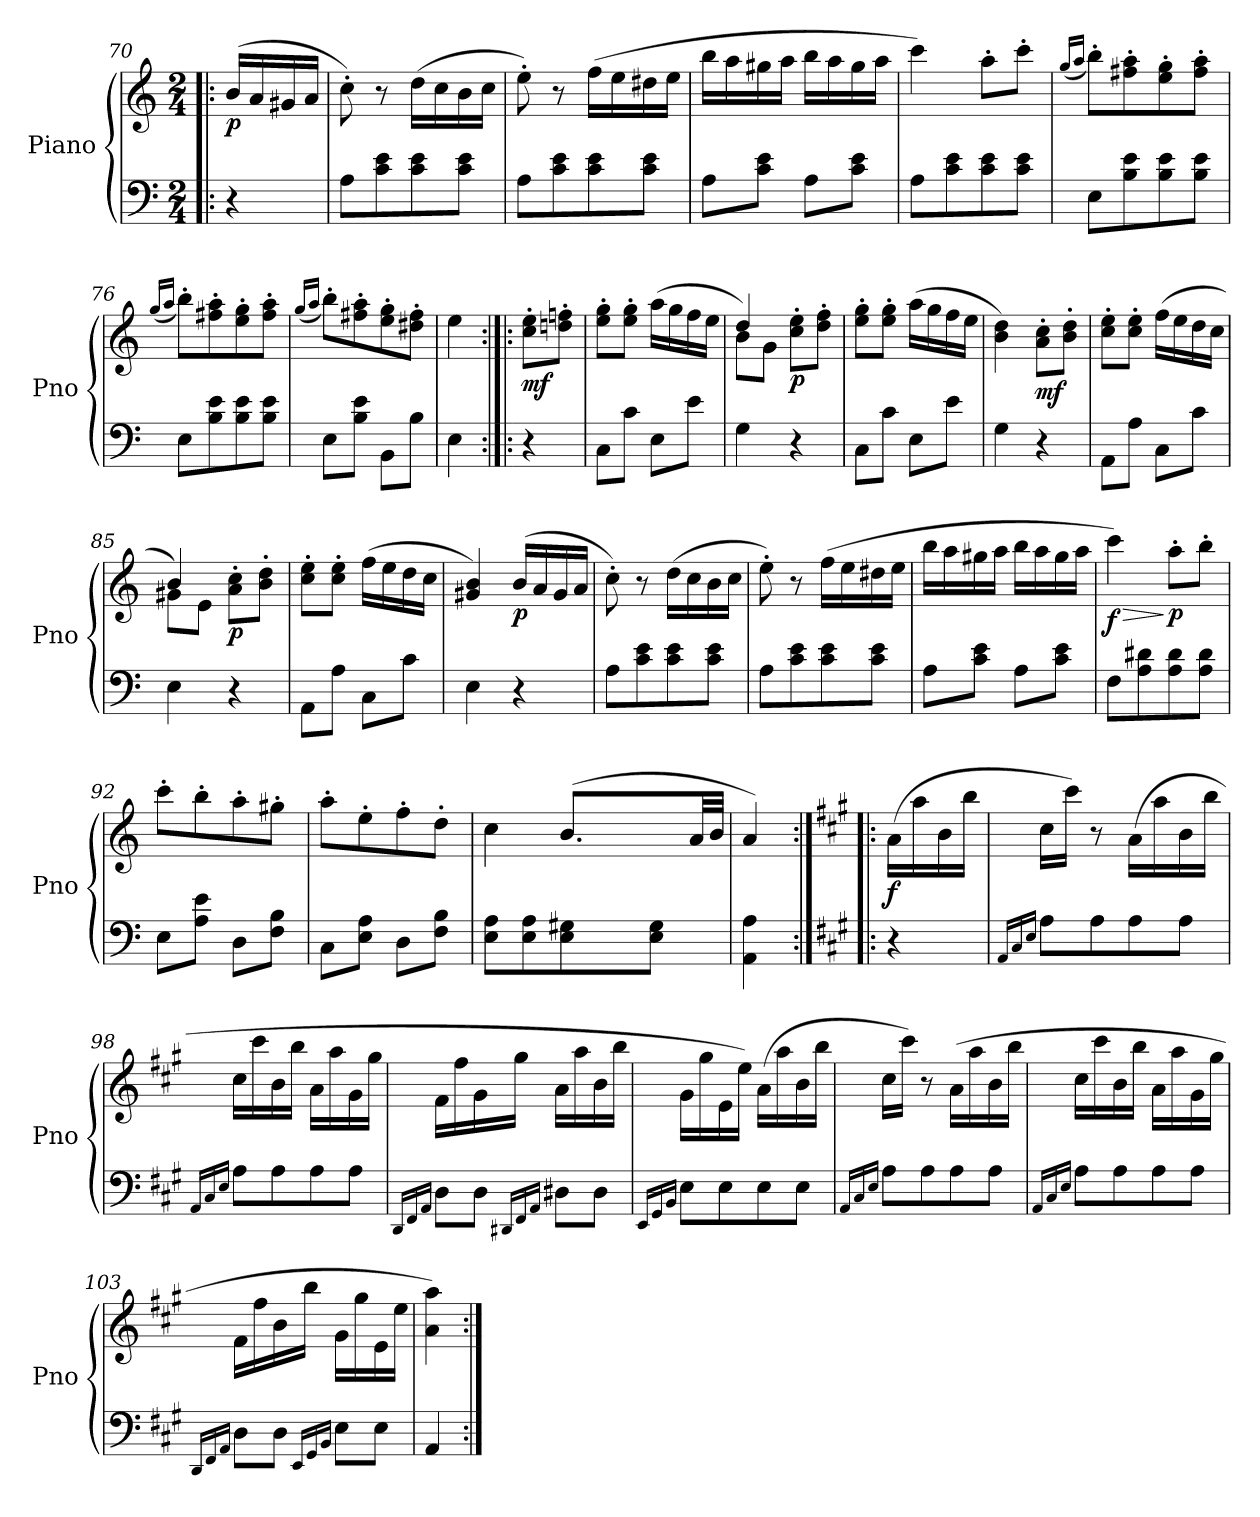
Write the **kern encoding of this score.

**kern	**kern	**dynam
*part1	*part1	*part1
*staff2	*staff1	*staff1/2
*I"Piano	*	*
*I'Pno	*	*
*clefF4	*clefG2	*
*k[]	*k[]	*
*M2/4	*M2/4	*
=70!|:	=70!|:	=70!|:
!	!	!LO:DY:b
4r	(<16b/LL	p
.	16a/	.
.	16g#X/	.
.	16a/JJ	.
=71	=71	=71
8A\L	8cc'\)	.
8c\ 8e\	8r	.
8c\ 8e\	(>16dd\LL	.
.	16cc\	.
8c\ 8e\J	16b\	.
.	16cc\JJ	.
=72	=72	=72
8A\L	8ee'\)	.
8c\ 8e\	8r	.
8c\ 8e\	(>16ff\LL	.
.	16ee\	.
8c\ 8e\J	16dd#X\	.
.	16ee\JJ	.
!!LO:LB:g=z
=73	=73	=73
8A\L	16bb\LL	.
.	16aa\	.
8c\ 8e\J	16gg#X\	.
.	16aa\JJ	.
8A\L	16bb\LL	.
.	16aa\	.
8c\ 8e\J	16gg#\	.
.	16aa\JJ	.
=74	=74	=74
8A\L	4ccc\)	.
8c\ 8e\	.	.
8c\ 8e\	8aa'\L	.
8c\ 8e\J	8ccc'\J	.
=75	=75	=75
.	(<16qgg/LL	.
.	16qaa/JJ	.
8E\L	8bb'\L)	.
8B\ 8e\	8ff#X\' 8aa\'	.
8B\ 8e\	8ee\' 8gg\'	.
8B\ 8e\J	8ff#\' 8aa\'J	.
=76	=76	=76
.	(<16qgg/LL	.
.	16qaa/JJ	.
8E\L	8bb'\L)	.
8B\ 8e\	8ff#X\' 8aa\'	.
8B\ 8e\	8ee\' 8gg\'	.
8B\ 8e\J	8ff#\' 8aa\'J	.
=77	=77	=77
.	(<16qgg/LL	.
.	16qaa/JJ	.
8E\L	8bb'\L)	.
8B\ 8e\J	8ff#X\' 8aa\'	.
8BB\L	8ee\' 8gg\'	.
8B\J	8dd#X\' 8ff#\'J	.
=78	=78	=78
4E\	4ee\	.
!!LO:LB:g=z
=79:|!|:	=79:|!|:	=79:|!|:
!	!	!LO:DY:b
4r	8cc\' 8ee\'L	mf
.	8ddn\' 8ffn\'J	.
=80	=80	=80
8C\L	8ee\' 8gg\'L	.
8c\J	8ee\' 8gg\'J	.
8E\L	(>16aa\LL	.
.	16gg\	.
8e\J	16ff\	.
.	16ee\JJ	.
=81	=81	=81
*	*^	*
4G\	4dd/)	8b\L	.
.	.	8g\J	.
!	!	!	!LO:DY:b
4r	8cc\' 8ee\'L	4ryy	p
.	8dd\' 8ff\'J	.	.
*	*v	*v	*
=82	=82	=82
8C\L	8ee\' 8gg\'L	.
8c\J	8ee\' 8gg\'J	.
8E\L	(>16aa\LL	.
.	16gg\	.
8e\J	16ff\	.
.	16ee\JJ	.
=83	=83	=83
4G\	4b\ 4dd\)	.
!	!	!LO:DY:b
4r	8a\' 8cc\'L	mf
.	8b\' 8dd\'J	.
=84	=84	=84
8AA\L	8cc\' 8ee\'L	.
8A\J	8cc\' 8ee\'J	.
8C\L	(>16ff\LL	.
.	16ee\	.
8c\J	16dd\	.
.	16cc\JJ	.
=85	=85	=85
*	*^	*
4E\	4b/)	8g#X\L	.
.	.	8e\J	.
!	!	!	!LO:DY:b
4r	8a\' 8cc\'L	4ryy	p
.	8b\' 8dd\'J	.	.
*	*v	*v	*
!!LO:PB:g=z
=86	=86	=86
8AA\L	8cc\' 8ee\'L	.
8A\J	8cc\' 8ee\'J	.
8C\L	(>16ff\LL	.
.	16ee\	.
8c\J	16dd\	.
.	16cc\JJ	.
=87	=87	=87
4E\	4g#X/ 4b/)	.
!	!	!LO:DY:b
4r	(<16b/LL	p
.	16a/	.
.	16g#/	.
.	16a/JJ	.
=88	=88	=88
8A\L	8cc'\)	.
8c\ 8e\	8r	.
8c\ 8e\	(>16dd\LL	.
.	16cc\	.
8c\ 8e\J	16b\	.
.	16cc\JJ	.
=89	=89	=89
8A\L	8ee'\)	.
8c\ 8e\	8r	.
8c\ 8e\	(>16ff\LL	.
.	16ee\	.
8c\ 8e\J	16dd#X\	.
.	16ee\JJ	.
=90	=90	=90
!	!	!LO:DY:b
8A\L	16bb\LL	other-dynamics
.	16aa\	.
8c\ 8e\J	16gg#X\	.
.	16aa\JJ	.
8A\L	16bb\LL	.
.	16aa\	.
8c\ 8e\J	16gg#\	.
.	16aa\JJ	.
!!LO:LB:g=z
=91	=91	=91
!	!	!LO:HP:b
!	!	!LO:DY:n=1:b
8F\L	4ccc\)	> f
8A\ 8d#X\	.	.
!	!	!LO:DY:n=2:b
8A\ 8d#\	8aa'\L	] p
8A\ 8d#\J	8bb'\J	.
=92	=92	=92
8E\L	8ccc'\L	.
8A\ 8e\J	8bb'\	.
8D\L	8aa'\	.
8F\ 8B\J	8gg#X'\J	.
=93	=93	=93
8C\L	8aa'\L	.
8E\ 8A\J	8ee'\	.
8D\L	8ff'\	.
8F\ 8B\J	8dd'\J	.
=94	=94	=94
*	*^	*
8E\ 8A\L	4cc\	4ryy	.
8E\ 8A\	.	.	.
8E\ 8G#X\	(<8.b/L	32cc!yy	.
.	.	32b!yy	.
.	.	32cc!yy	.
.	.	32b!yy	.
8E\ 8G#\J	.	32cc!yy	.
.	.	32b!yy	.
.	32a/LL	16ryy	.
.	32b/JJJ	.	.
*	*v	*v	*
=95	=95	=95
4AA\ 4A\	4a/)	.
=96:|!|:	=96:|!|:	=96:|!|:
*k[f#c#g#]	*k[f#c#g#]	*
!	!	!LO:DY:b
4r	(>16a\LL	f
.	16aa\	.
.	16b\	.
.	16bb\JJ	.
!!LO:LB:g=z
=97	=97	=97
16qAA/LL	.	.
16qC#/	.	.
16qE/JJ	.	.
8A\L	16cc#\LL	.
.	16ccc#\JJ)	.
8A\	8r	.
8A\	(>16a\LL	.
.	16aa\	.
8A\J	16b\	.
.	16bb\JJ	.
=98	=98	=98
16qAA/LL	.	.
16qC#/	.	.
16qE/JJ	.	.
8A\L	16cc#\LL	.
.	16ccc#\	.
8A\	16b\	.
.	16bb\JJ	.
8A\	16a\LL	.
.	16aa\	.
8A\J	16g#\	.
.	16gg#\JJ	.
=99	=99	=99
16qDD/LL	.	.
16qFF#/	.	.
16qAA/JJ	.	.
8D\L	16f#\LL	.
.	16ff#\	.
8D\J	16g#\	.
.	16gg#\JJ	.
16qDD#X/LL	.	.
16qFF#/	.	.
16qAA/JJ	.	.
8D#X\L	16a\LL	.
.	16aa\	.
8D#\J	16b\	.
.	16bb\JJ	.
!!LO:LB:g=z
=100	=100	=100
16qEE/LL	.	.
16qGG#/	.	.
16qBB/JJ	.	.
8E\L	16g#\LL	.
.	16gg#\	.
8E\	16e\	.
.	16ee\JJ)	.
8E\	(>16a\LL	.
.	16aa\	.
8E\J	16b\	.
.	16bb\JJ	.
=101	=101	=101
16qAA/LL	.	.
16qC#/	.	.
16qE/JJ	.	.
8A\L	16cc#\LL	.
.	16ccc#\JJ)	.
8A\	8r	.
8A\	(>16a\LL	.
.	16aa\	.
8A\J	16b\	.
.	16bb\JJ	.
=102	=102	=102
16qAA/LL	.	.
16qC#/	.	.
16qE/JJ	.	.
8A\L	16cc#\LL	.
.	16ccc#\	.
8A\	16b\	.
.	16bb\JJ	.
8A\	16a\LL	.
.	16aa\	.
8A\J	16g#\	.
.	16gg#\JJ	.
!!LO:LB:g=z
=103	=103	=103
16qDD/LL	.	.
16qFF#/	.	.
16qAA/JJ	.	.
8D\L	16f#\LL	.
.	16ff#\	.
8D\J	16b\	.
.	16bb\JJ	.
16qEE/LL	.	.
16qGG#/	.	.
16qBB/JJ	.	.
8E\L	16g#\LL	.
.	16gg#\	.
8E\J	16e\	.
.	16ee\JJ	.
=104	=104	=104
4AA/	4a\ 4aa\)	.
=:|!	=:|!	=:|!
*-	*-	*-
